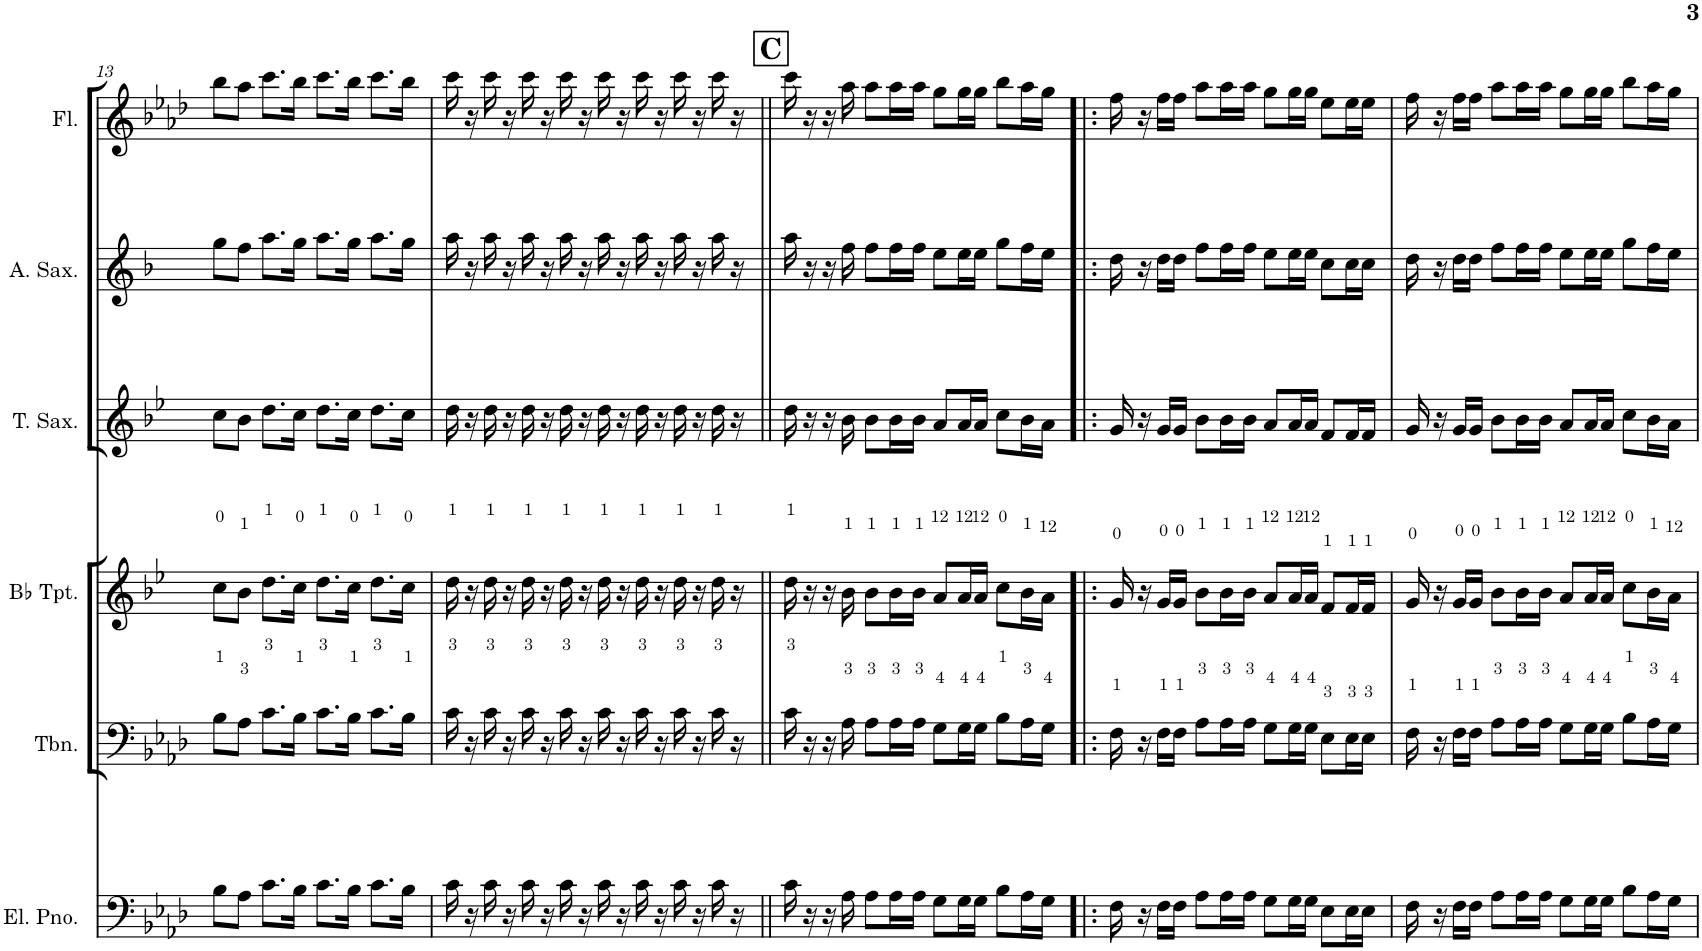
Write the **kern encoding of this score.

**kern	**kern	**kern	**kern	**kern	**kern
*part6	*part5	*part4	*part3	*part2	*part1
*staff6	*staff5	*staff4	*staff3	*staff2	*staff1
*I"Electric Piano	*I"Trombone	*I"Bb Trumpet	*I"Tenor Saxophone	*I"Alto Saxophone	*I"Flute
*I'El. Pno.	*I'Tbn.	*I'Bb Tpt.	*I'T. Sax.	*I'A. Sax.	*I'Fl.
!!LO:PB:g=z
*clefF4	*clefF4	*clefG2	*clefG2	*clefG2	*clefG2
*	*	*Trd1c2	*Trd8c14	*Trd5c9	*
*k[b-e-a-d-]	*k[b-e-a-d-]	*k[b-e-]	*k[b-e-]	*k[b-]	*k[b-e-a-d-]
*M4/4	*M4/4	*M4/4	*M4/4	*M4/4	*M4/4
=13	=13	=13	=13	=13	=13
8B-\L	8B-\L	8cc\L	8cc\L	8gg\L	8bb-\L
8A-\J	8A-\J	8b-\J	8b-\J	8ff\J	8aa-\J
8.c\L	8.c\L	8.dd\L	8.dd\L	8.aa\L	8.ccc\L
16B-\Jk	16B-\Jk	16cc\Jk	16cc\Jk	16gg\Jk	16bb-\Jk
8.c\L	8.c\L	8.dd\L	8.dd\L	8.aa\L	8.ccc\L
16B-\Jk	16B-\Jk	16cc\Jk	16cc\Jk	16gg\Jk	16bb-\Jk
8.c\L	8.c\L	8.dd\L	8.dd\L	8.aa\L	8.ccc\L
16B-\Jk	16B-\Jk	16cc\Jk	16cc\Jk	16gg\Jk	16bb-\Jk
=14	=14	=14	=14	=14	=14
16c\	16c\	16dd\	16dd\	16aa\	16ccc\
16r	16r	16r	16r	16r	16r
16c\	16c\	16dd\	16dd\	16aa\	16ccc\
16r	16r	16r	16r	16r	16r
16c\	16c\	16dd\	16dd\	16aa\	16ccc\
16r	16r	16r	16r	16r	16r
16c\	16c\	16dd\	16dd\	16aa\	16ccc\
16r	16r	16r	16r	16r	16r
16c\	16c\	16dd\	16dd\	16aa\	16ccc\
16r	16r	16r	16r	16r	16r
16c\	16c\	16dd\	16dd\	16aa\	16ccc\
16r	16r	16r	16r	16r	16r
16c\	16c\	16dd\	16dd\	16aa\	16ccc\
16r	16r	16r	16r	16r	16r
16c\	16c\	16dd\	16dd\	16aa\	16ccc\
16r	16r	16r	16r	16r	16r
!!LO:REH:place=s1:a:B:cj:fs=14:t=C
=15||	=15||	=15||	=15||	=15||	=15||
16c\	16c\	16dd\	16dd\	16aa\	16ccc\
16r	16r	16r	16r	16r	16r
16r	16r	16r	16r	16r	16r
16A-\	16A-\	16b-\	16b-\	16ff\	16aa-\
8A-\L	8A-\L	8b-\L	8b-\L	8ff\L	8aa-\L
16A-\L	16A-\L	16b-\L	16b-\L	16ff\L	16aa-\L
16A-\JJ	16A-\JJ	16b-\JJ	16b-\JJ	16ff\JJ	16aa-\JJ
8G\L	8G\L	8a/L	8a/L	8ee\L	8gg\L
16G\L	16G\L	16a/L	16a/L	16ee\L	16gg\L
16G\JJ	16G\JJ	16a/JJ	16a/JJ	16ee\JJ	16gg\JJ
8B-\L	8B-\L	8cc\L	8cc\L	8gg\L	8bb-\L
16A-\L	16A-\L	16b-\L	16b-\L	16ff\L	16aa-\L
16G\JJ	16G\JJ	16a\JJ	16a\JJ	16ee\JJ	16gg\JJ
=16!|:	=16!|:	=16!|:	=16!|:	=16!|:	=16!|:
16F\	16F\	16g/	16g/	16dd\	16ff\
16r	16r	16r	16r	16r	16r
16F\LL	16F\LL	16g/LL	16g/LL	16dd\LL	16ff\LL
16F\JJ	16F\JJ	16g/JJ	16g/JJ	16dd\JJ	16ff\JJ
8A-\L	8A-\L	8b-\L	8b-\L	8ff\L	8aa-\L
16A-\L	16A-\L	16b-\L	16b-\L	16ff\L	16aa-\L
16A-\JJ	16A-\JJ	16b-\JJ	16b-\JJ	16ff\JJ	16aa-\JJ
8G\L	8G\L	8a/L	8a/L	8ee\L	8gg\L
16G\L	16G\L	16a/L	16a/L	16ee\L	16gg\L
16G\JJ	16G\JJ	16a/JJ	16a/JJ	16ee\JJ	16gg\JJ
8E-\L	8E-\L	8f/L	8f/L	8cc\L	8ee-\L
16E-\L	16E-\L	16f/L	16f/L	16cc\L	16ee-\L
16E-\JJ	16E-\JJ	16f/JJ	16f/JJ	16cc\JJ	16ee-\JJ
=17	=17	=17	=17	=17	=17
16F\	16F\	16g/	16g/	16dd\	16ff\
16r	16r	16r	16r	16r	16r
16F\LL	16F\LL	16g/LL	16g/LL	16dd\LL	16ff\LL
16F\JJ	16F\JJ	16g/JJ	16g/JJ	16dd\JJ	16ff\JJ
8A-\L	8A-\L	8b-\L	8b-\L	8ff\L	8aa-\L
16A-\L	16A-\L	16b-\L	16b-\L	16ff\L	16aa-\L
16A-\JJ	16A-\JJ	16b-\JJ	16b-\JJ	16ff\JJ	16aa-\JJ
8G\L	8G\L	8a/L	8a/L	8ee\L	8gg\L
16G\L	16G\L	16a/L	16a/L	16ee\L	16gg\L
16G\JJ	16G\JJ	16a/JJ	16a/JJ	16ee\JJ	16gg\JJ
8B-\L	8B-\L	8cc\L	8cc\L	8gg\L	8bb-\L
16A-\L	16A-\L	16b-\L	16b-\L	16ff\L	16aa-\L
16G\JJ	16G\JJ	16a\JJ	16a\JJ	16ee\JJ	16gg\JJ
=	=	=	=	=	=
*-	*-	*-	*-	*-	*-
